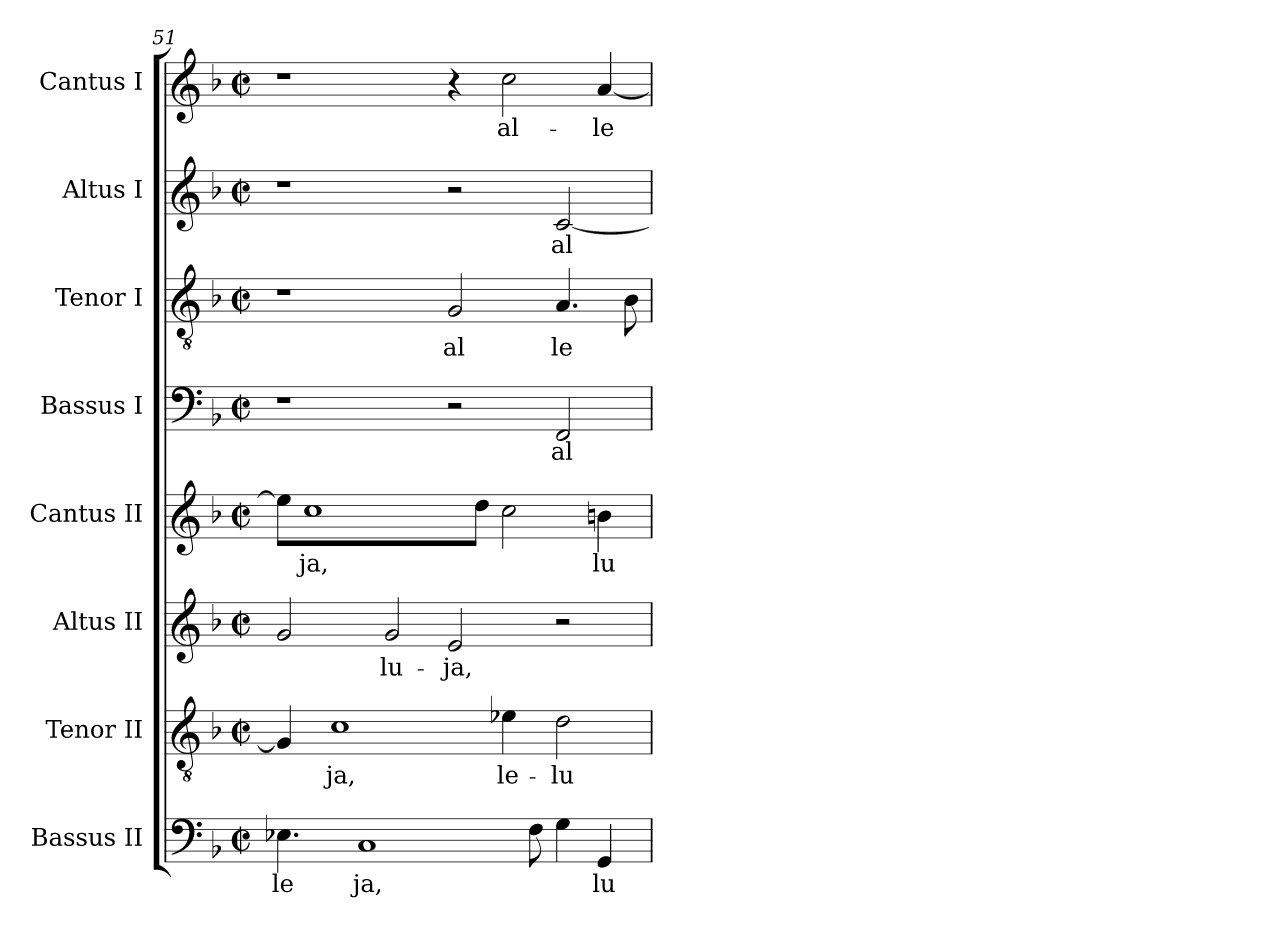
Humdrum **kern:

**kern	**text	**kern	**text	**kern	**text	**kern	**text	**kern	**text	**kern	**text	**kern	**text	**kern	**text
*part8	*part8	*part7	*part7	*part6	*part6	*part5	*part5	*part4	*part4	*part3	*part3	*part2	*part2	*part1	*part1
*staff8	*staff8	*staff7	*staff7	*staff6	*staff6	*staff5	*staff5	*staff4	*staff4	*staff3	*staff3	*staff2	*staff2	*staff1	*staff1
*I"Bassus II	*	*I"Tenor II	*	*I"Altus II	*	*I"Cantus II	*	*I"Bassus I	*	*I"Tenor I	*	*I"Altus I	*	*I"Cantus I	*
*clefF4	*	*clefGv2	*	*clefG2	*	*clefG2	*	*clefF4	*	*clefGv2	*	*clefG2	*	*clefG2	*
*k[b-]	*	*k[b-]	*	*k[b-]	*	*k[b-]	*	*k[b-]	*	*k[b-]	*	*k[b-]	*	*k[b-]	*
*F:	*	*F:	*	*F:	*	*F:	*	*F:	*	*F:	*	*F:	*	*F:	*
*M2/2	*	*M2/2	*	*M2/2	*	*M2/2	*	*M2/2	*	*M2/2	*	*M2/2	*	*M2/2	*
*met(c|)	*	*met(c|)	*	*met(c|)	*	*met(c|)	*	*met(c|)	*	*met(c|)	*	*met(c|)	*	*met(c|)	*
=51	=51	=51	=51	=51	=51	=51	=51	=51	=51	=51	=51	=51	=51	=51	=51
!	!LO:LY:b:cj	!	!	!	!	!	!	!	!	!	!	!	!	!	!
4.E-X\	le	4G/]	.	2g/	.	8ee-\L]	.	1r	.	1r	.	1r	.	1r	.
!	!	!	!	!	!	!	!LO:LY:b:cj	!	!	!	!	!	!	!	!
.	.	.	.	.	.	1cc	ja,	.	.	.	.	.	.	.	.
!	!	!	!LO:LY:b:cj	!	!	!	!	!	!	!	!	!	!	!	!
.	.	1c	-ja,	.	.	.	.	.	.	.	.	.	.	.	.
!	!LO:LY:b:cj	!	!	!	!	!	!	!	!	!	!	!	!	!	!
1C	ja,	.	.	.	.	.	.	.	.	.	.	.	.	.	.
!	!	!	!	!	!LO:LY:b:cj	!	!	!	!	!	!	!	!	!	!
.	.	.	.	2g/	-lu-	.	.	.	.	.	.	.	.	.	.
!	!	!	!	!	!LO:LY:b:cj	!	!	!	!	!	!LO:LY:b:cj	!	!	!	!
.	.	.	.	2e/	-ja,	.	.	2r	.	2G/	al	2r	.	4r	.
.	.	.	.	.	.	8dd\J	.	.	.	.	.	.	.	.	.
!	!	!	!LO:LY:b:cj	!	!	!	!	!	!	!	!	!	!	!	!LO:LY:b:cj
.	.	4e-X\	-le-	.	.	2cc\	.	.	.	.	.	.	.	2cc\	al-
8F\	.	.	.	.	.	.	.	.	.	.	.	.	.	.	.
!	!	!	!LO:LY:b:cj	!	!	!	!	!	!LO:LY:b:cj	!	!LO:LY:b:cj	!	!LO:LY:b:cj	!	!
4G\	.	2d\	-lu-	2r	.	.	.	2FF/	al	4.A/	le	[<2c/	al	.	.
!	!LO:LY:b:cj	!	!	!	!	!	!LO:LY:b:cj	!	!	!	!	!	!	!	!LO:LY:b:cj
4GG/	lu	.	.	.	.	4bn\	lu	.	.	.	.	.	.	[<4a/	-le-
.	.	.	.	.	.	.	.	.	.	8B-\	.	.	.	.	.
=	=	=	=	=	=	=	=	=	=	=	=	=	=	=	=
*-	*-	*-	*-	*-	*-	*-	*-	*-	*-	*-	*-	*-	*-	*-	*-
